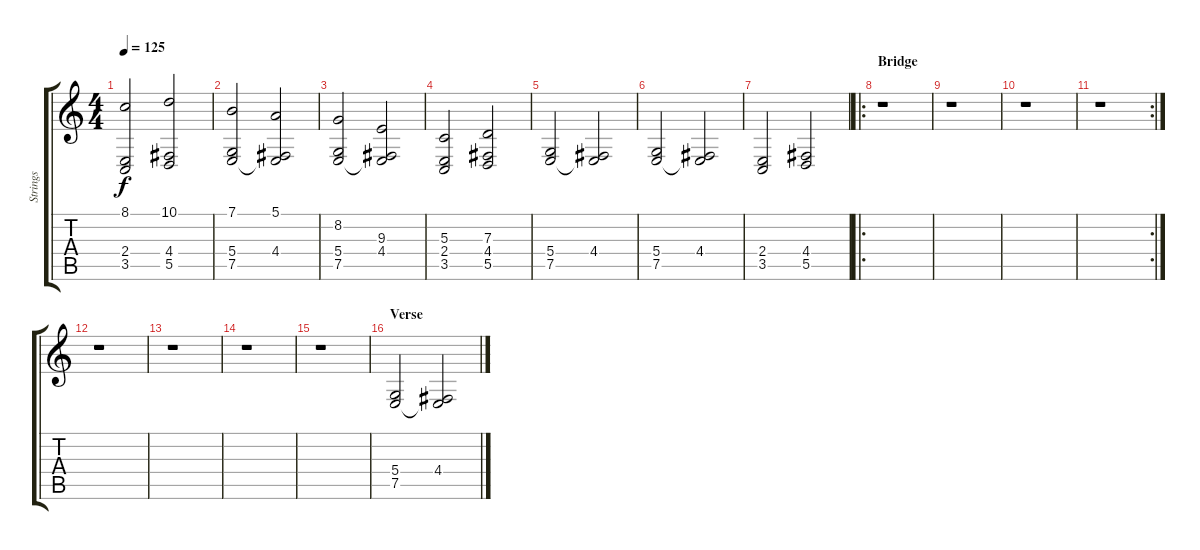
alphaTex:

\track ("Strings" "Strings") {instrument stringensemble1}
\staff {score tabs}
\tuning (E4 B3 G3 D3 A2 E2) {hide}
\ts (4 4)
\tempo 125
\clef g2
\ks c
(8.1 2.4 3.5).2{dy f} (10.1 4.4 5.5).2 |
(7.1 5.4 7.5).2 (5.1 4.4 7.5{t}).2 |
(8.2 5.4 7.5).2 (9.3 4.4 7.5{t}).2 |
(5.3 2.4 3.5).2 (7.3 4.4 5.5).2 |
(5.4 7.5).2 (4.4 7.5{t}).2 |
(5.4 7.5).2 (4.4 7.5{t}).2 |
(2.4 3.5).2 (4.4 5.5).2 |
\ro
\section ("" "Bridge")
r.1 |
r.1 |
r.1 |
\rc 2
r.1 |
r.1 |
r.1 |
r.1 |
r.1 |
\section ("" "Verse")
(5.4 7.5).2 (4.4 7.5{t}).2
